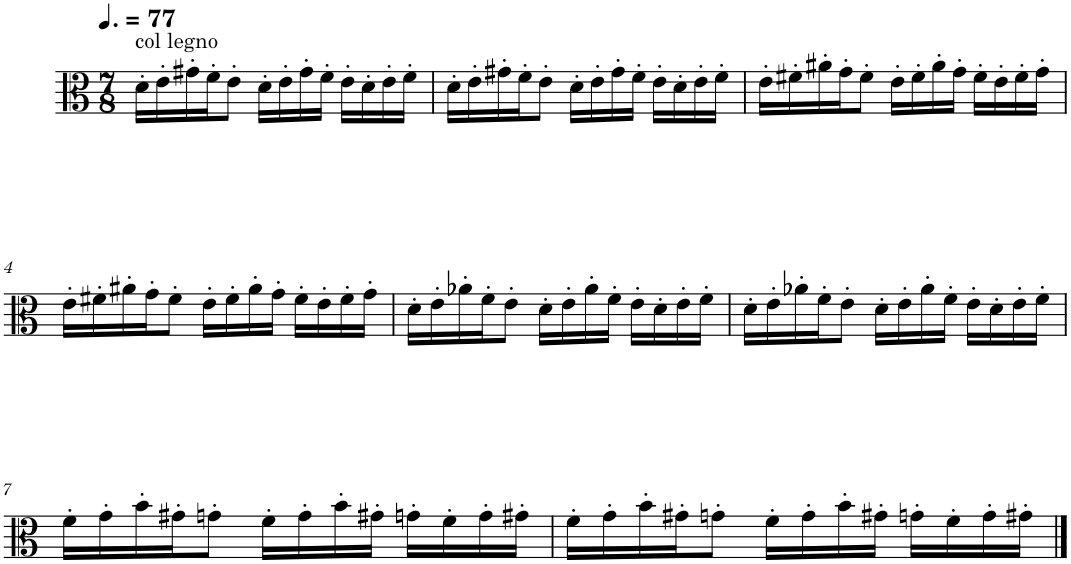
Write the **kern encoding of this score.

**kern
*part1
*staff1
*I"Viola
*I'Vla.
*clefC3
*k[]
*M7/8
*MM115
=1
!LO:TX:a:t=col legno
16d'\LL
16e'\
16g#X'\
16f'\J
8e'\J
16d'\LL
16e'\
16g#'\
16f'\JJ
16e'\LL
16d'\
16e'\
16f'\JJ
=2
16d'\LL
16e'\
16g#X'\
16f'\J
8e'\J
16d'\LL
16e'\
16g#'\
16f'\JJ
16e'\LL
16d'\
16e'\
16f'\JJ
=3
16e'\LL
16f#X'\
16a#X'\
16g'\J
8f#'\J
16e'\LL
16f#'\
16a#'\
16g'\JJ
16f#'\LL
16e'\
16f#'\
16g'\JJ
!!LO:LB:g=z
=4
16e'\LL
16f#X'\
16a#X'\
16g'\J
8f#'\J
16e'\LL
16f#'\
16a#'\
16g'\JJ
16f#'\LL
16e'\
16f#'\
16g'\JJ
=5
16d'\LL
16e'\
16a-X'\
16f'\J
8e'\J
16d'\LL
16e'\
16a-'\
16f'\JJ
16e'\LL
16d'\
16e'\
16f'\JJ
=6
16d'\LL
16e'\
16a-X'\
16f'\J
8e'\J
16d'\LL
16e'\
16a-'\
16f'\JJ
16e'\LL
16d'\
16e'\
16f'\JJ
!!LO:LB:g=z
=7
16f'\LL
16g'\
16b'\
16g#X'\J
8gn'\J
16f'\LL
16g'\
16b'\
16g#X'\JJ
16gn'\LL
16f'\
16g'\
16g#X'\JJ
=8
16f'\LL
16g'\
16b'\
16g#X'\J
8gn'\J
16f'\LL
16g'\
16b'\
16g#X'\JJ
16gn'\LL
16f'\
16g'\
16g#X'\JJ
==
*-
